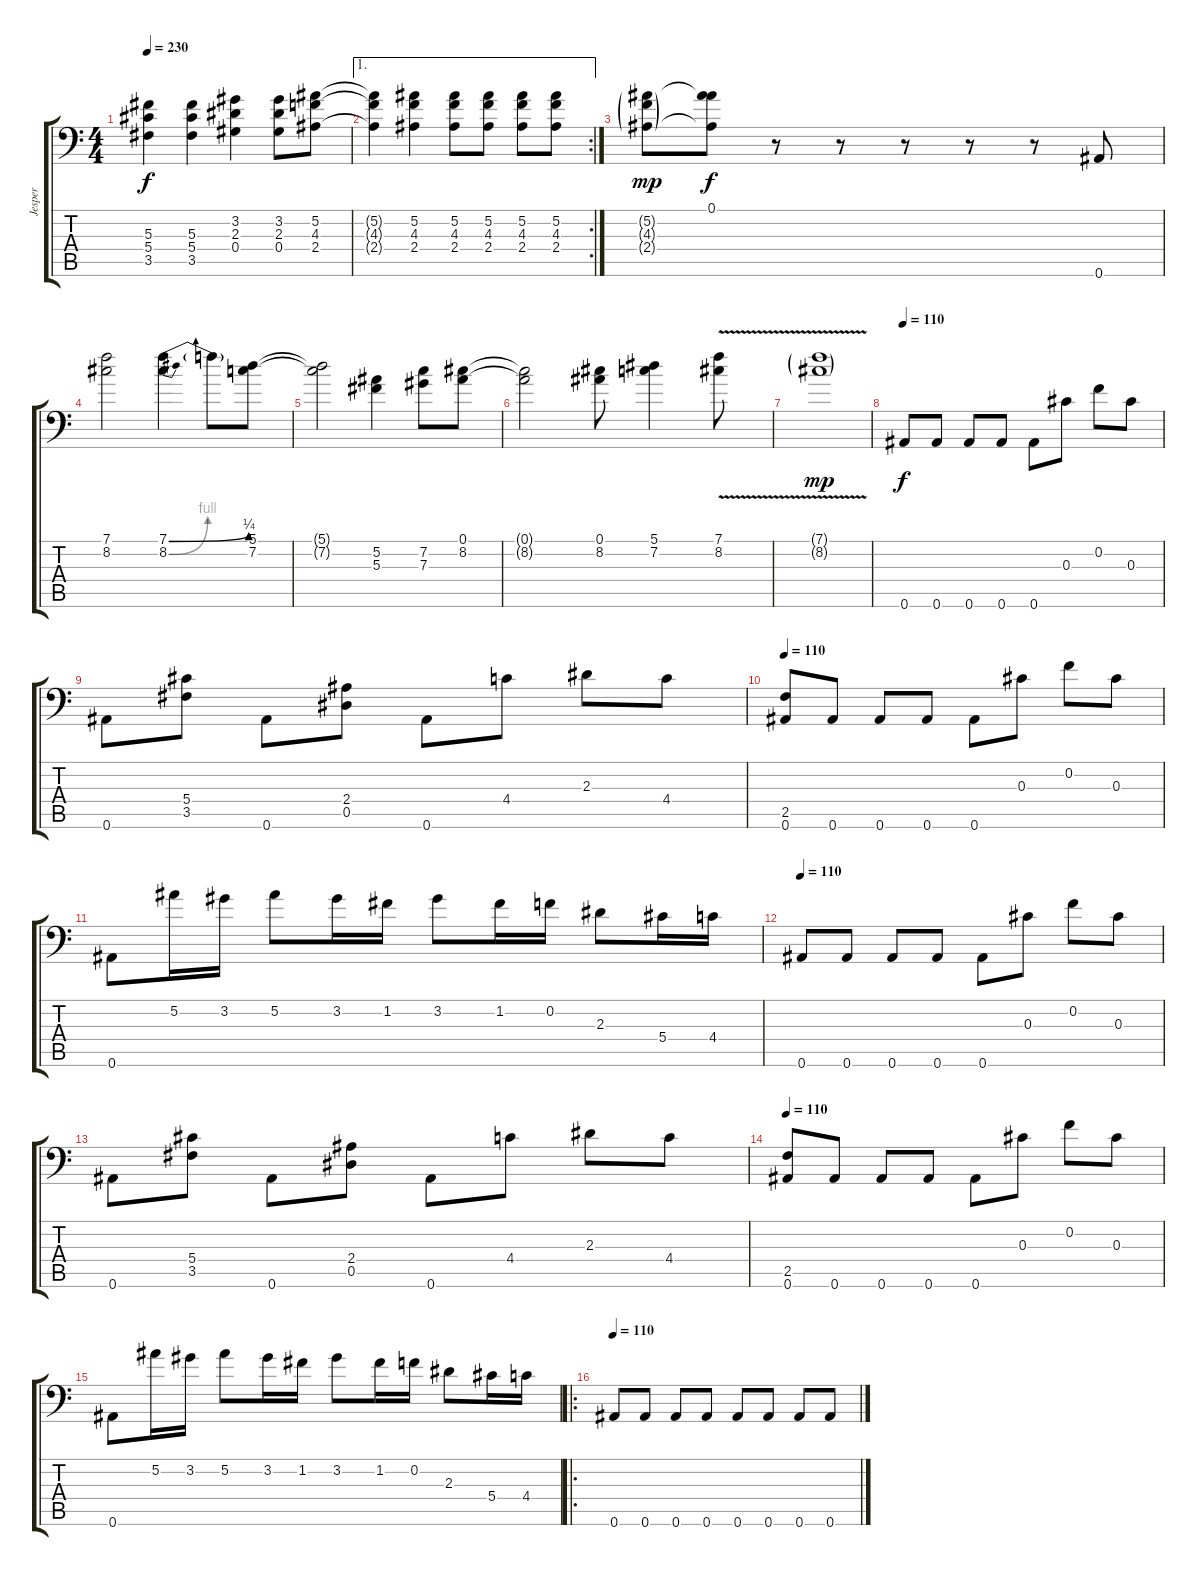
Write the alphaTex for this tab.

\track ("Jesper" "Jesper") {instrument distortionguitar}
\staff {score tabs}
\tuning (Bb3 F3 Db3 Ab2 Eb2 Bb1) {hide}
\ts (4 4)
\tempo 230
\clef f4
\ks c
(5.3{t} 5.4{t} 3.5{t}).4{dy f} (5.3 5.4 3.5).4 (3.2 2.3 0.4).4 (3.2 2.3 0.4).8 (5.2 4.3 2.4).8 |
\ae 1
\rc 2
(5.2{t} 4.3{t} 2.4{t}).4 (5.2 4.3 2.4).4 (5.2 4.3 2.4).8 (5.2 4.3 2.4).8 (5.2 4.3 2.4).8 (5.2 4.3 2.4).8 |
(5.2{g} 4.3{g} 2.4{g}).8{dy mp} (0.1 5.2{t} 2.4{t}).8{dy f} r.8 r.8 r.8 r.8 r.8 0.6.8 |
(7.1 8.2).2 (7.1{be (bend 0 0 60 1)} 8.2{be (bend 0 0 60 4)}).4 7.1{t}.8 (5.1 7.2).8 |
(5.1{t} 7.2{t}).2 (5.2 5.3).4 (7.2 7.3).8 (0.1 8.2).8 |
(0.1{t} 8.2{t}).2 (0.1 8.2).8 (5.1 7.2).4 (7.1{v} 8.2{v}).8 |
(7.1{v g} 8.2{g}).1{dy mp} |
\tempo 110
0.6.8{dy f} 0.6.8 0.6.8 0.6.8 0.6.8 0.3.8 0.2.8 0.3.8 |
0.6.8 (5.4 3.5).8 0.6.8 (2.4 0.5).8 0.6.8 4.4.8 2.3.8 4.4.8 |
\tempo 110
(2.5 0.6).8 0.6.8 0.6.8 0.6.8 0.6.8 0.3.8 0.2.8 0.3.8 |
0.6.8 5.2.16 3.2.16 5.2.8 3.2.16 1.2.16 3.2.8 1.2.16 0.2.16 2.3.8 5.4.16 4.4.16 |
\tempo 110
0.6.8 0.6.8 0.6.8 0.6.8 0.6.8 0.3.8 0.2.8 0.3.8 |
0.6.8 (5.4 3.5).8 0.6.8 (2.4 0.5).8 0.6.8 4.4.8 2.3.8 4.4.8 |
\tempo 110
(2.5 0.6).8 0.6.8 0.6.8 0.6.8 0.6.8 0.3.8 0.2.8 0.3.8 |
0.6.8 5.2.16 3.2.16 5.2.8 3.2.16 1.2.16 3.2.8 1.2.16 0.2.16 2.3.8 5.4.16 4.4.16 |
\ro
\tempo 110
0.6.8 0.6.8 0.6.8 0.6.8 0.6.8 0.6.8 0.6.8 0.6.8
